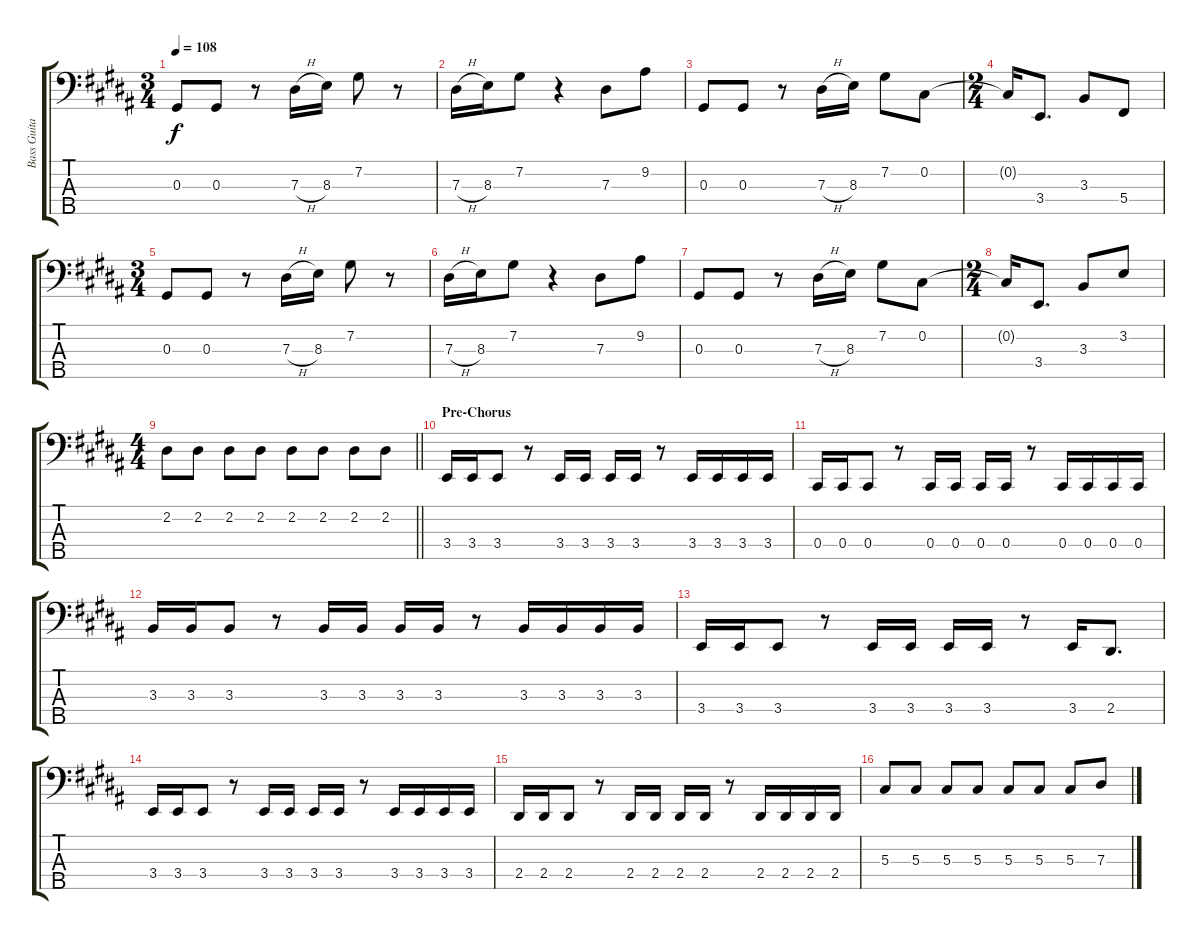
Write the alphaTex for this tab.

\track ("Bass Guitar" "Bass Guita") {instrument electricbassfinger}
\staff {score tabs}
\tuning (Gb2 Db2 Ab1 Db1 Ab0) {hide}
\ts (3 4)
\tempo 108
\clef f4
\ks b
0.3.8{dy f} 0.3.8 r.8 7.3{h}.16 8.3.16 7.2.8 r.8 |
7.3{h}.16 8.3.16 7.2.8 r.4 7.3.8 9.2.8 |
0.3.8 0.3.8 r.8 7.3{h}.16 8.3.16 7.2.8 0.2.8 |
\ts (2 4)
0.2{t}.16 3.4.8{d} 3.3.8 5.4.8 |
\ts (3 4)
0.3.8 0.3.8 r.8 7.3{h}.16 8.3.16 7.2.8 r.8 |
7.3{h}.16 8.3.16 7.2.8 r.4 7.3.8 9.2.8 |
0.3.8 0.3.8 r.8 7.3{h}.16 8.3.16 7.2.8 0.2.8 |
\ts (2 4)
0.2{t}.16 3.4.8{d} 3.3.8 3.2.8 |
\ts (4 4)
\barLineRight lightlight
2.2.8 2.2.8 2.2.8 2.2.8 2.2.8 2.2.8 2.2.8 2.2.8 |
\section ("" "Pre-Chorus")
3.4.16 3.4.16 3.4.8 r.8 3.4.16 3.4.16 3.4.16 3.4.16 r.8 3.4.16 3.4.16 3.4.16 3.4.16 |
0.4.16 0.4.16 0.4.8 r.8 0.4.16 0.4.16 0.4.16 0.4.16 r.8 0.4.16 0.4.16 0.4.16 0.4.16 |
3.3.16 3.3.16 3.3.8 r.8 3.3.16 3.3.16 3.3.16 3.3.16 r.8 3.3.16 3.3.16 3.3.16 3.3.16 |
3.4.16 3.4.16 3.4.8 r.8 3.4.16 3.4.16 3.4.16 3.4.16 r.8 3.4.16 2.4.8{d} |
3.4.16 3.4.16 3.4.8 r.8 3.4.16 3.4.16 3.4.16 3.4.16 r.8 3.4.16 3.4.16 3.4.16 3.4.16 |
2.4.16 2.4.16 2.4.8 r.8 2.4.16 2.4.16 2.4.16 2.4.16 r.8 2.4.16 2.4.16 2.4.16 2.4.16 |
5.3.8 5.3.8 5.3.8 5.3.8 5.3.8 5.3.8 5.3.8 7.3.8
